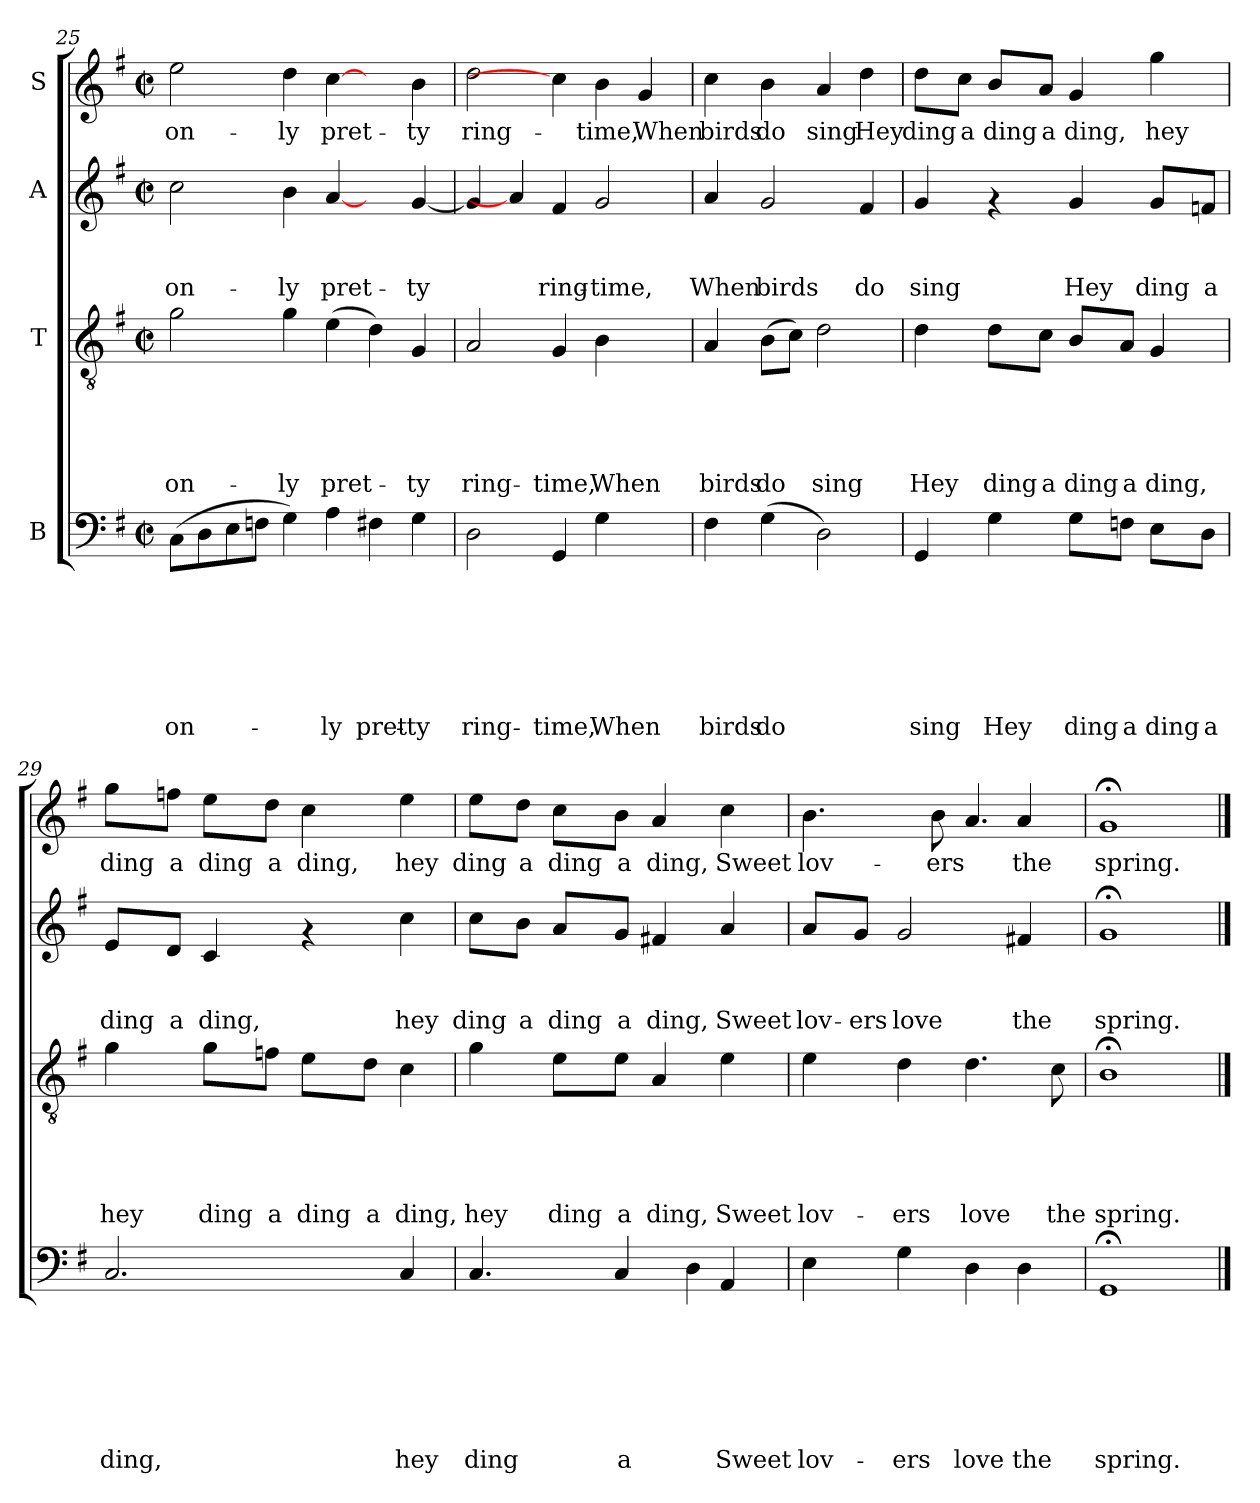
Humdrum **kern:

**kern	**text	**text	**text	**text	**text	**text	**text	**kern	**text	**text	**text	**text	**text	**kern	**text	**text	**text	**kern	**text
*part4	*part4	*part4	*part4	*part4	*part4	*part4	*part4	*part3	*part3	*part3	*part3	*part3	*part3	*part2	*part2	*part2	*part2	*part1	*part1
*staff4	*staff4	*staff4	*staff4	*staff4	*staff4	*staff4	*staff4	*staff3	*staff3	*staff3	*staff3	*staff3	*staff3	*staff2	*staff2	*staff2	*staff2	*staff1	*staff1
*I"B	*	*	*	*	*	*	*	*I"T	*	*	*	*	*	*I"A	*	*	*	*I"S	*
!!LO:LB:g=z
*clefF4	*	*	*	*	*	*	*	*clefGv2	*	*	*	*	*	*clefG2	*	*	*	*clefG2	*
*k[f#]	*	*	*	*	*	*	*	*k[f#]	*	*	*	*	*	*k[f#]	*	*	*	*k[f#]	*
*G:	*	*	*	*	*	*	*	*G:	*	*	*	*	*	*G:	*	*	*	*G:	*
*M2/2	*	*	*	*	*	*	*	*M2/2	*	*	*	*	*	*M2/2	*	*	*	*M2/2	*
*met(c|)	*	*	*	*	*	*	*	*met(c|)	*	*	*	*	*	*met(c|)	*	*	*	*met(c|)	*
=25	=25	=25	=25	=25	=25	=25	=25	=25	=25	=25	=25	=25	=25	=25	=25	=25	=25	=25	=25
!	!	!	!	!	!	!	!LO:LY:b	!	!	!	!	!	!LO:LY:b	!	!	!	!LO:LY:b	!	!LO:LY:b
(>8C\L	.	.	.	.	.	.	on-	2g\	.	.	.	.	on-	2cc\	.	.	on-	2ee\	on-
8D\	.	.	.	.	.	.	.	.	.	.	.	.	.	.	.	.	.	.	.
8E\	.	.	.	.	.	.	.	.	.	.	.	.	.	.	.	.	.	.	.
8Fn\J	.	.	.	.	.	.	.	.	.	.	.	.	.	.	.	.	.	.	.
!	!	!	!	!	!	!	!	!	!	!	!	!	!LO:LY:b	!	!	!	!LO:LY:b	!	!LO:LY:b
4G\)	.	.	.	.	.	.	.	4g\	.	.	.	.	-ly	4b\	.	.	-ly	4dd\	-ly
!	!	!	!	!	!	!	!LO:LY:b	!	!	!	!	!	!LO:LY:b	!	!	!	!LO:LY:b	!	!LO:LY:b
4A\	.	.	.	.	.	.	-ly	(>4e\	.	.	.	.	pret-	[4a/	.	.	pret-	[4cc\	pret-
!	!	!	!	!	!	!	!LO:LY:b	!	!	!	!	!	!	!	!	!	!	!	!
4F#X\	.	.	.	.	.	.	pret-	4d\)	.	.	.	.	.	4ryy	.	.	.	4ryy	.
!	!	!	!	!	!	!	!LO:LY:b	!	!	!	!	!	!LO:LY:b	!	!	!	!LO:LY:b	!	!LO:LY:b
4G\	.	.	.	.	.	.	-ty	4G/	.	.	.	.	-ty	[<4g/	.	.	-ty	4b\	-ty
=26	=26	=26	=26	=26	=26	=26	=26	=26	=26	=26	=26	=26	=26	=26	=26	=26	=26	=26	=26
!	!	!	!	!	!	!	!LO:LY:b	!	!	!	!	!	!LO:LY:b	!	!	!	!	!	!LO:LY:b
2D\	.	.	.	.	.	.	ring-	2A/	.	.	.	.	ring-	4g/]	.	.	.	2dd\	ring-
.	.	.	.	.	.	.	.	.	.	.	.	.	.	4a/]	.	.	.	.	.
!	!	!	!	!	!	!	!LO:LY:b	!	!	!	!	!	!LO:LY:b	!	!	!	!LO:LY:b	!	!
4GG/	.	.	.	.	.	.	-time,	4G/	.	.	.	.	-time,	4f#/	.	.	ring-	4cc\]	.
!	!	!	!	!	!	!	!LO:LY:b	!	!	!	!	!	!LO:LY:b	!	!	!	!LO:LY:b	!	!LO:LY:b
4G\	.	.	.	.	.	.	When	4B\	.	.	.	.	When	2g/	.	.	-time,	4b\	-time,
!	!	!	!	!	!	!	!	!	!	!	!	!	!	!	!	!	!	!	!LO:LY:b
4ryy	.	.	.	.	.	.	.	4ryy	.	.	.	.	.	.	.	.	.	4g/	When
=27	=27	=27	=27	=27	=27	=27	=27	=27	=27	=27	=27	=27	=27	=27	=27	=27	=27	=27	=27
!	!	!	!	!	!	!	!LO:LY:b	!	!	!	!	!	!LO:LY:b	!	!	!	!LO:LY:b	!	!LO:LY:b
4F#\	.	.	.	.	.	.	birds	4A/	.	.	.	.	birds	4a/	.	.	When	4cc\	birds
!	!	!	!	!	!	!	!LO:LY:b	!	!	!	!	!	!LO:LY:b	!	!	!	!LO:LY:b	!	!LO:LY:b
(>4G\	.	.	.	.	.	.	do	(>8B\L	.	.	.	.	do	2g/	.	.	birds	4b\	do
.	.	.	.	.	.	.	.	8c\J)	.	.	.	.	.	.	.	.	.	.	.
!	!	!	!	!	!	!	!	!	!	!	!	!	!LO:LY:b	!	!	!	!	!	!LO:LY:b
2D\)	.	.	.	.	.	.	.	2d\	.	.	.	.	sing	.	.	.	.	4a/	sing
!	!	!	!	!	!	!	!	!	!	!	!	!	!	!	!	!	!LO:LY:b	!	!LO:LY:b
.	.	.	.	.	.	.	.	.	.	.	.	.	.	4f#/	.	.	do	4dd\	Hey
=28	=28	=28	=28	=28	=28	=28	=28	=28	=28	=28	=28	=28	=28	=28	=28	=28	=28	=28	=28
!	!	!	!	!	!	!	!LO:LY:b	!	!	!	!	!	!LO:LY:b	!	!	!	!LO:LY:b	!	!LO:LY:b
4GG/	.	.	.	.	.	.	sing	4d\	.	.	.	.	Hey	4g/	.	.	sing	8dd\L	ding
!	!	!	!	!	!	!	!	!	!	!	!	!	!	!	!	!	!	!	!LO:LY:b
.	.	.	.	.	.	.	.	.	.	.	.	.	.	.	.	.	.	8cc\J	a
!	!	!	!	!	!	!	!LO:LY:b	!	!	!	!	!	!LO:LY:b	!	!	!	!	!	!LO:LY:b
4G\	.	.	.	.	.	.	Hey	8d\L	.	.	.	.	ding	4rf	.	.	.	8b/L	ding
!	!	!	!	!	!	!	!	!	!	!	!	!	!LO:LY:b	!	!	!	!	!	!LO:LY:b
.	.	.	.	.	.	.	.	8c\J	.	.	.	.	a	.	.	.	.	8a/J	a
!	!	!	!	!	!	!	!LO:LY:b	!	!	!	!	!	!LO:LY:b	!	!	!	!LO:LY:b	!	!LO:LY:b
8G\L	.	.	.	.	.	.	ding	8B/L	.	.	.	.	ding	4g/	.	.	Hey	4g/	ding,
!	!	!	!	!	!	!	!LO:LY:b	!	!	!	!	!	!LO:LY:b	!	!	!	!	!	!
8Fn\J	.	.	.	.	.	.	a	8A/J	.	.	.	.	a	.	.	.	.	.	.
!	!	!	!	!	!	!	!LO:LY:b	!	!	!	!	!	!LO:LY:b	!	!	!	!LO:LY:b	!	!LO:LY:b
8E\L	.	.	.	.	.	.	ding	4G/	.	.	.	.	ding,	8g/L	.	.	ding	4gg\	hey
!	!	!	!	!	!	!	!LO:LY:b	!	!	!	!	!	!	!	!	!	!LO:LY:b	!	!
8D\J	.	.	.	.	.	.	a	.	.	.	.	.	.	8fn/J	.	.	a	.	.
!!LO:PB:g=z
=29	=29	=29	=29	=29	=29	=29	=29	=29	=29	=29	=29	=29	=29	=29	=29	=29	=29	=29	=29
!	!	!	!	!	!	!	!LO:LY:b	!	!	!	!	!	!LO:LY:b	!	!	!	!LO:LY:b	!	!LO:LY:b
2.C/	.	.	.	.	.	.	ding,	4g\	.	.	.	.	hey	8e/L	.	.	ding	8gg\L	ding
!	!	!	!	!	!	!	!	!	!	!	!	!	!	!	!	!	!LO:LY:b	!	!LO:LY:b
.	.	.	.	.	.	.	.	.	.	.	.	.	.	8d/J	.	.	a	8ffn\J	a
!	!	!	!	!	!	!	!	!	!	!	!	!	!LO:LY:b	!	!	!	!LO:LY:b	!	!LO:LY:b
.	.	.	.	.	.	.	.	8g\L	.	.	.	.	ding	4c/	.	.	ding,	8ee\L	ding
!	!	!	!	!	!	!	!	!	!	!	!	!	!LO:LY:b	!	!	!	!	!	!LO:LY:b
.	.	.	.	.	.	.	.	8fn\J	.	.	.	.	a	.	.	.	.	8dd\J	a
!	!	!	!	!	!	!	!	!	!	!	!	!	!LO:LY:b	!	!	!	!	!	!LO:LY:b
.	.	.	.	.	.	.	.	8e\L	.	.	.	.	ding	4rf	.	.	.	4cc\	ding,
!	!	!	!	!	!	!	!	!	!	!	!	!	!LO:LY:b	!	!	!	!	!	!
.	.	.	.	.	.	.	.	8d\J	.	.	.	.	a	.	.	.	.	.	.
!	!	!	!	!	!	!	!LO:LY:b	!	!	!	!	!	!LO:LY:b	!	!	!	!LO:LY:b	!	!LO:LY:b
4C/	.	.	.	.	.	.	hey	4c\	.	.	.	.	ding,	4cc\	.	.	hey	4ee\	hey
=30	=30	=30	=30	=30	=30	=30	=30	=30	=30	=30	=30	=30	=30	=30	=30	=30	=30	=30	=30
!	!	!	!	!	!	!	!LO:LY:b	!	!	!	!	!	!LO:LY:b	!	!	!	!LO:LY:b	!	!LO:LY:b
*^	*	*	*	*	*	*	*	*	*	*	*	*	*	*	*	*	*	*	*
4.C/	2.ryy	.	.	.	.	.	.	ding	4g\	.	.	.	.	hey	8cc\L	.	.	ding	8ee\L	ding
!	!	!	!	!	!	!	!	!	!	!	!	!	!	!	!	!	!	!LO:LY:b	!	!LO:LY:b
.	.	.	.	.	.	.	.	.	.	.	.	.	.	.	8b\J	.	.	a	8dd\J	a
!	!	!	!	!	!	!	!	!	!	!	!	!	!	!LO:LY:b	!	!	!	!LO:LY:b	!	!LO:LY:b
.	.	.	.	.	.	.	.	.	8e\L	.	.	.	.	ding	8a/L	.	.	ding	8cc\L	ding
!	!	!	!	!	!	!	!	!LO:LY:b	!	!	!	!	!	!LO:LY:b	!	!	!	!LO:LY:b	!	!LO:LY:b
4C/	.	.	.	.	.	.	.	a	8e\J	.	.	.	.	a	8g/J	.	.	a	8b\J	a
!	!	!	!	!	!	!	!	!	!	!	!	!	!	!LO:LY:b	!	!	!	!LO:LY:b	!	!LO:LY:b
.	.	.	.	.	.	.	.	.	4A/	.	.	.	.	ding,	4f#X/	.	.	ding,	4a/	ding,
4D\	.	.	.	.	.	.	.	.	.	.	.	.	.	.	.	.	.	.	.	.
!	!	!	!	!	!	!	!	!LO:LY:b	!	!	!	!	!	!LO:LY:b	!	!	!	!LO:LY:b	!	!LO:LY:b
.	4AA/	.	.	.	.	.	.	Sweet	4e\	.	.	.	.	Sweet	4a/	.	.	Sweet	4cc\	Sweet
8ryy	.	.	.	.	.	.	.	.	.	.	.	.	.	.	.	.	.	.	.	.
*v	*v	*	*	*	*	*	*	*	*	*	*	*	*	*	*	*	*	*	*	*
=31	=31	=31	=31	=31	=31	=31	=31	=31	=31	=31	=31	=31	=31	=31	=31	=31	=31	=31	=31
!	!	!	!	!	!	!	!LO:LY:b	!	!	!	!	!	!LO:LY:b	!	!	!	!LO:LY:b	!	!LO:LY:b
*	*	*	*	*	*	*	*	*	*	*	*	*	*	*	*	*	*	*^	*
4E\	.	.	.	.	.	.	lov-	4e\	.	.	.	.	lov-	8a/L	.	.	lov-	4.b\	2.ryy	lov-
!	!	!	!	!	!	!	!	!	!	!	!	!	!	!	!	!	!LO:LY:b	!	!	!
.	.	.	.	.	.	.	.	.	.	.	.	.	.	8g/J	.	.	-ers	.	.	.
!	!	!	!	!	!	!	!LO:LY:b	!	!	!	!	!	!LO:LY:b	!	!	!	!LO:LY:b	!	!	!
4G\	.	.	.	.	.	.	-ers	4d\	.	.	.	.	-ers	2g/	.	.	love	.	.	.
!	!	!	!	!	!	!	!	!	!	!	!	!	!	!	!	!	!	!	!	!LO:LY:b
.	.	.	.	.	.	.	.	.	.	.	.	.	.	.	.	.	.	8b\	.	-ers
!	!	!	!	!	!	!	!LO:LY:b	!	!	!	!	!	!LO:LY:b	!	!	!	!	!	!	!
4D\	.	.	.	.	.	.	love	4.d\	.	.	.	.	love	.	.	.	.	4.a/	.	.
!	!	!	!	!	!	!	!LO:LY:b	!	!	!	!	!	!	!	!	!	!LO:LY:b	!	!	!LO:LY:b
4D\	.	.	.	.	.	.	the	.	.	.	.	.	.	4f#X/	.	.	the	.	4a/	the
!	!	!	!	!	!	!	!	!	!	!	!	!	!LO:LY:b	!	!	!	!	!	!	!
.	.	.	.	.	.	.	.	8c\	.	.	.	.	the	.	.	.	.	8ryy	.	.
*	*	*	*	*	*	*	*	*	*	*	*	*	*	*	*	*	*	*v	*v	*
=32	=32	=32	=32	=32	=32	=32	=32	=32	=32	=32	=32	=32	=32	=32	=32	=32	=32	=32	=32
!	!	!	!	!	!	!	!LO:LY:b	!	!	!	!	!	!LO:LY:b	!	!	!	!LO:LY:b	!	!LO:LY:b
1GG;	.	.	.	.	.	.	spring.	1B;	.	.	.	.	spring.	1g;	.	.	spring.	1g;	spring.
==	==	==	==	==	==	==	==	==	==	==	==	==	==	==	==	==	==	==	==
*-	*-	*-	*-	*-	*-	*-	*-	*-	*-	*-	*-	*-	*-	*-	*-	*-	*-	*-	*-
